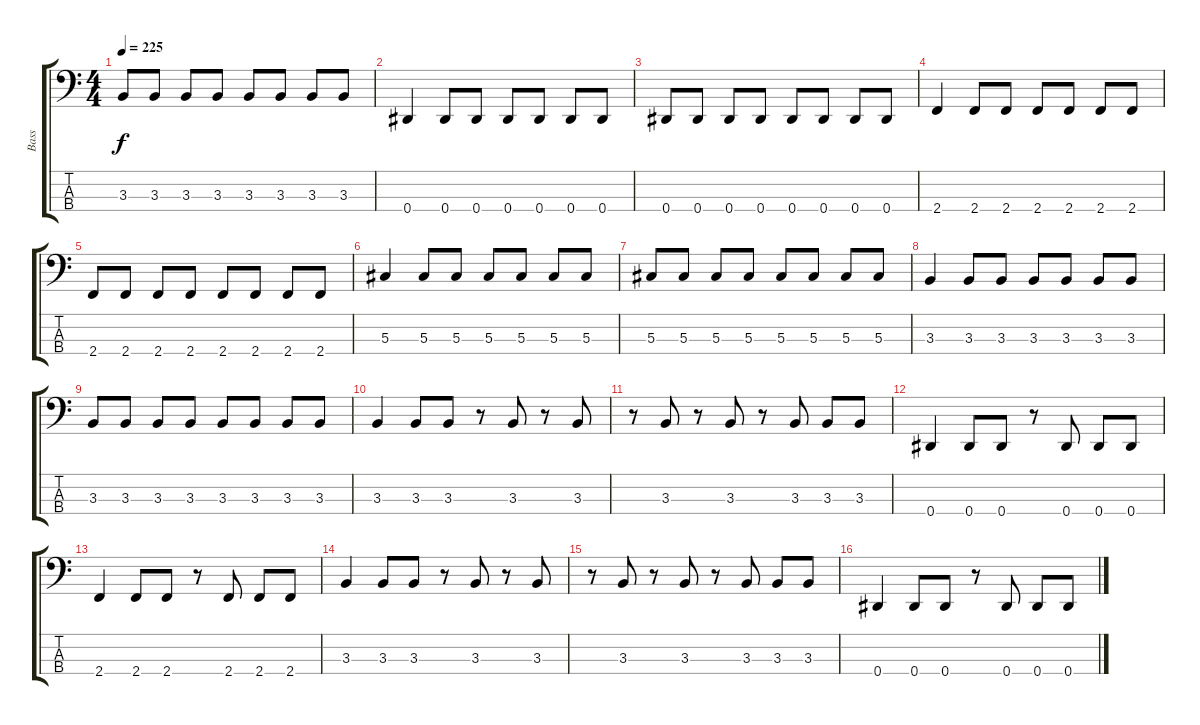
\track ("Bass" "Bass") {instrument electricbasspick}
\staff {score tabs}
\tuning (Gb2 Db2 Ab1 Eb1) {hide}
\ts (4 4)
\tempo 225
\clef f4
\ks c
3.3.8{dy f} 3.3.8 3.3.8 3.3.8 3.3.8 3.3.8 3.3.8 3.3.8 |
0.4.4 0.4.8 0.4.8 0.4.8 0.4.8 0.4.8 0.4.8 |
0.4.8 0.4.8 0.4.8 0.4.8 0.4.8 0.4.8 0.4.8 0.4.8 |
2.4.4 2.4.8 2.4.8 2.4.8 2.4.8 2.4.8 2.4.8 |
2.4.8 2.4.8 2.4.8 2.4.8 2.4.8 2.4.8 2.4.8 2.4.8 |
5.3.4 5.3.8 5.3.8 5.3.8 5.3.8 5.3.8 5.3.8 |
5.3.8 5.3.8 5.3.8 5.3.8 5.3.8 5.3.8 5.3.8 5.3.8 |
3.3.4 3.3.8 3.3.8 3.3.8 3.3.8 3.3.8 3.3.8 |
3.3.8 3.3.8 3.3.8 3.3.8 3.3.8 3.3.8 3.3.8 3.3.8 |
3.3.4 3.3.8 3.3.8 r.8 3.3.8 r.8 3.3.8 |
r.8 3.3.8 r.8 3.3.8 r.8 3.3.8 3.3.8 3.3.8 |
0.4.4 0.4.8 0.4.8 r.8 0.4.8 0.4.8 0.4.8 |
2.4.4 2.4.8 2.4.8 r.8 2.4.8 2.4.8 2.4.8 |
3.3.4 3.3.8 3.3.8 r.8 3.3.8 r.8 3.3.8 |
r.8 3.3.8 r.8 3.3.8 r.8 3.3.8 3.3.8 3.3.8 |
0.4.4 0.4.8 0.4.8 r.8 0.4.8 0.4.8 0.4.8
